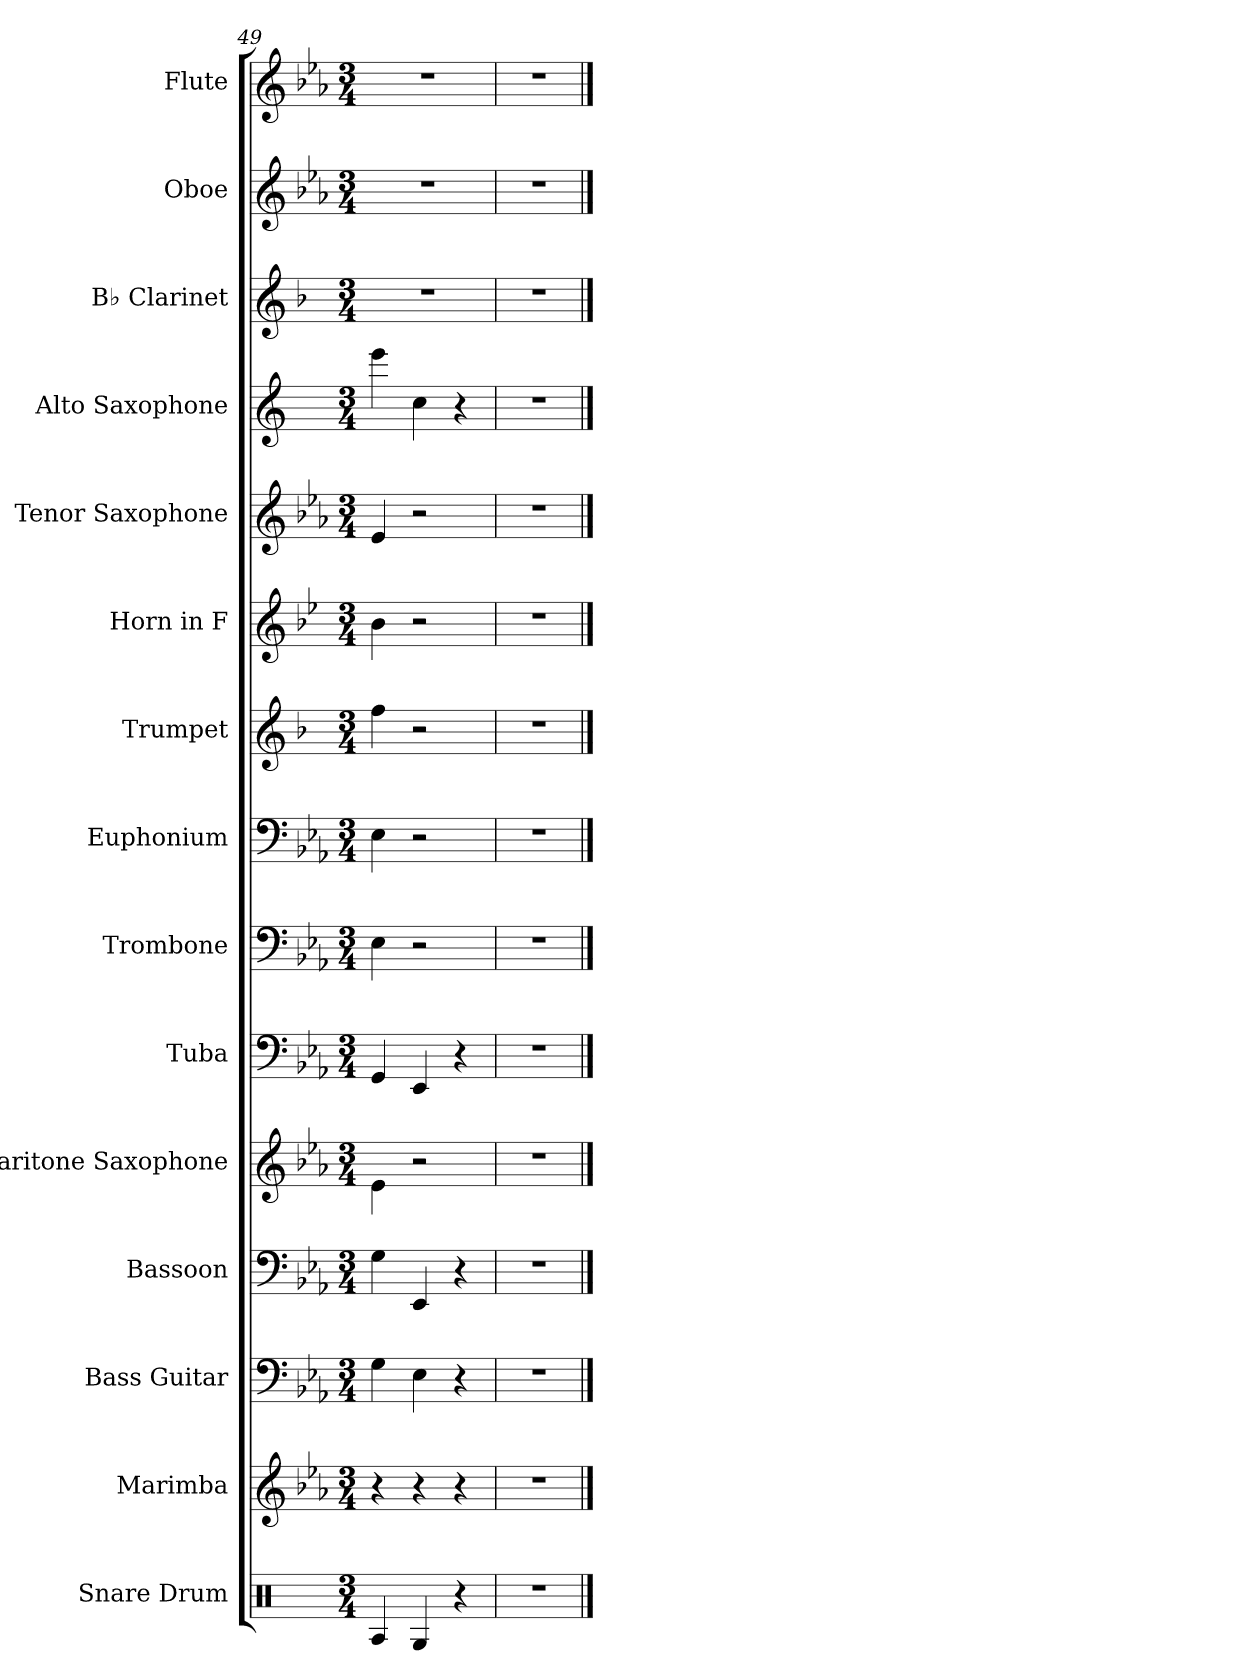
**kern	**kern	**kern	**kern	**kern	**kern	**kern	**kern	**kern	**kern	**kern	**kern	**kern	**kern	**kern
*part15	*part14	*part13	*part12	*part11	*part10	*part9	*part8	*part7	*part6	*part5	*part4	*part3	*part2	*part1
*staff15	*staff14	*staff13	*staff12	*staff11	*staff10	*staff9	*staff8	*staff7	*staff6	*staff5	*staff4	*staff3	*staff2	*staff1
*I"Snare Drum	*I"Marimba	*I"Bass Guitar	*I"Bassoon	*I"Baritone Saxophone	*I"Tuba	*I"Trombone	*I"Euphonium	*I"Trumpet	*I"Horn in F	*I"Tenor Saxophone	*I"Alto Saxophone	*I"B♭ Clarinet	*I"Oboe	*I"Flute
*I'S.D.	*I'Mrm.	*I'B. Guit.	*I'Bsn.	*I'Bar. Sax.	*I'Tba.	*I'Tbn.	*I'Euph.	*I'Tpt.	*	*I'T. Sax.	*I'A. Sax.	*I'B♭ Cl.	*I'Ob.	*I'Fl.
*clefX	*clefG2	*clefF4	*clefF4	*clefG2	*clefF4	*clefF4	*clefF4	*clefG2	*clefG2	*clefG2	*clefG2	*clefG2	*clefG2	*clefG2
*	*	*ITrd7c12	*	*ITrd12c21	*	*	*	*ITrd1c2	*ITrd4c7	*ITrd8c14	*ITrd5c9	*ITrd1c2	*	*
*k[]	*k[b-e-a-]	*k[b-e-a-]	*k[b-e-a-]	*k[b-e-a-]	*k[b-e-a-]	*k[b-e-a-]	*k[b-e-a-]	*k[b-e-a-]	*k[b-e-a-]	*k[b-e-a-]	*k[b-e-a-]	*k[b-e-a-]	*k[b-e-a-]	*k[b-e-a-]
*M3/4	*M3/4	*M3/4	*M3/4	*M3/4	*M3/4	*M3/4	*M3/4	*M3/4	*M3/4	*M3/4	*M3/4	*M3/4	*M3/4	*M3/4
=49	=49	=49	=49	=49	=49	=49	=49	=49	=49	=49	=49	=49	=49	=49
4RA/	4r	4GG\	4G\	4E-\	4GG/	4E-\	4E-\	4ee-\	4e-\	4E-/	4gg\	2.r	2.r	2.r
4RG/	4r	4EE-\	4EE-/	2r	4EE-/	2r	2r	2r	2r	2r	4e-\	.	.	.
4r	4r	4r	4r	.	4r	.	.	.	.	.	4r	.	.	.
=50	=50	=50	=50	=50	=50	=50	=50	=50	=50	=50	=50	=50	=50	=50
2.r	2.r	2.r	2.r	2.r	2.r	2.r	2.r	2.r	2.r	2.r	2.r	2.r	2.r	2.r
==	==	==	==	==	==	==	==	==	==	==	==	==	==	==
*-	*-	*-	*-	*-	*-	*-	*-	*-	*-	*-	*-	*-	*-	*-
